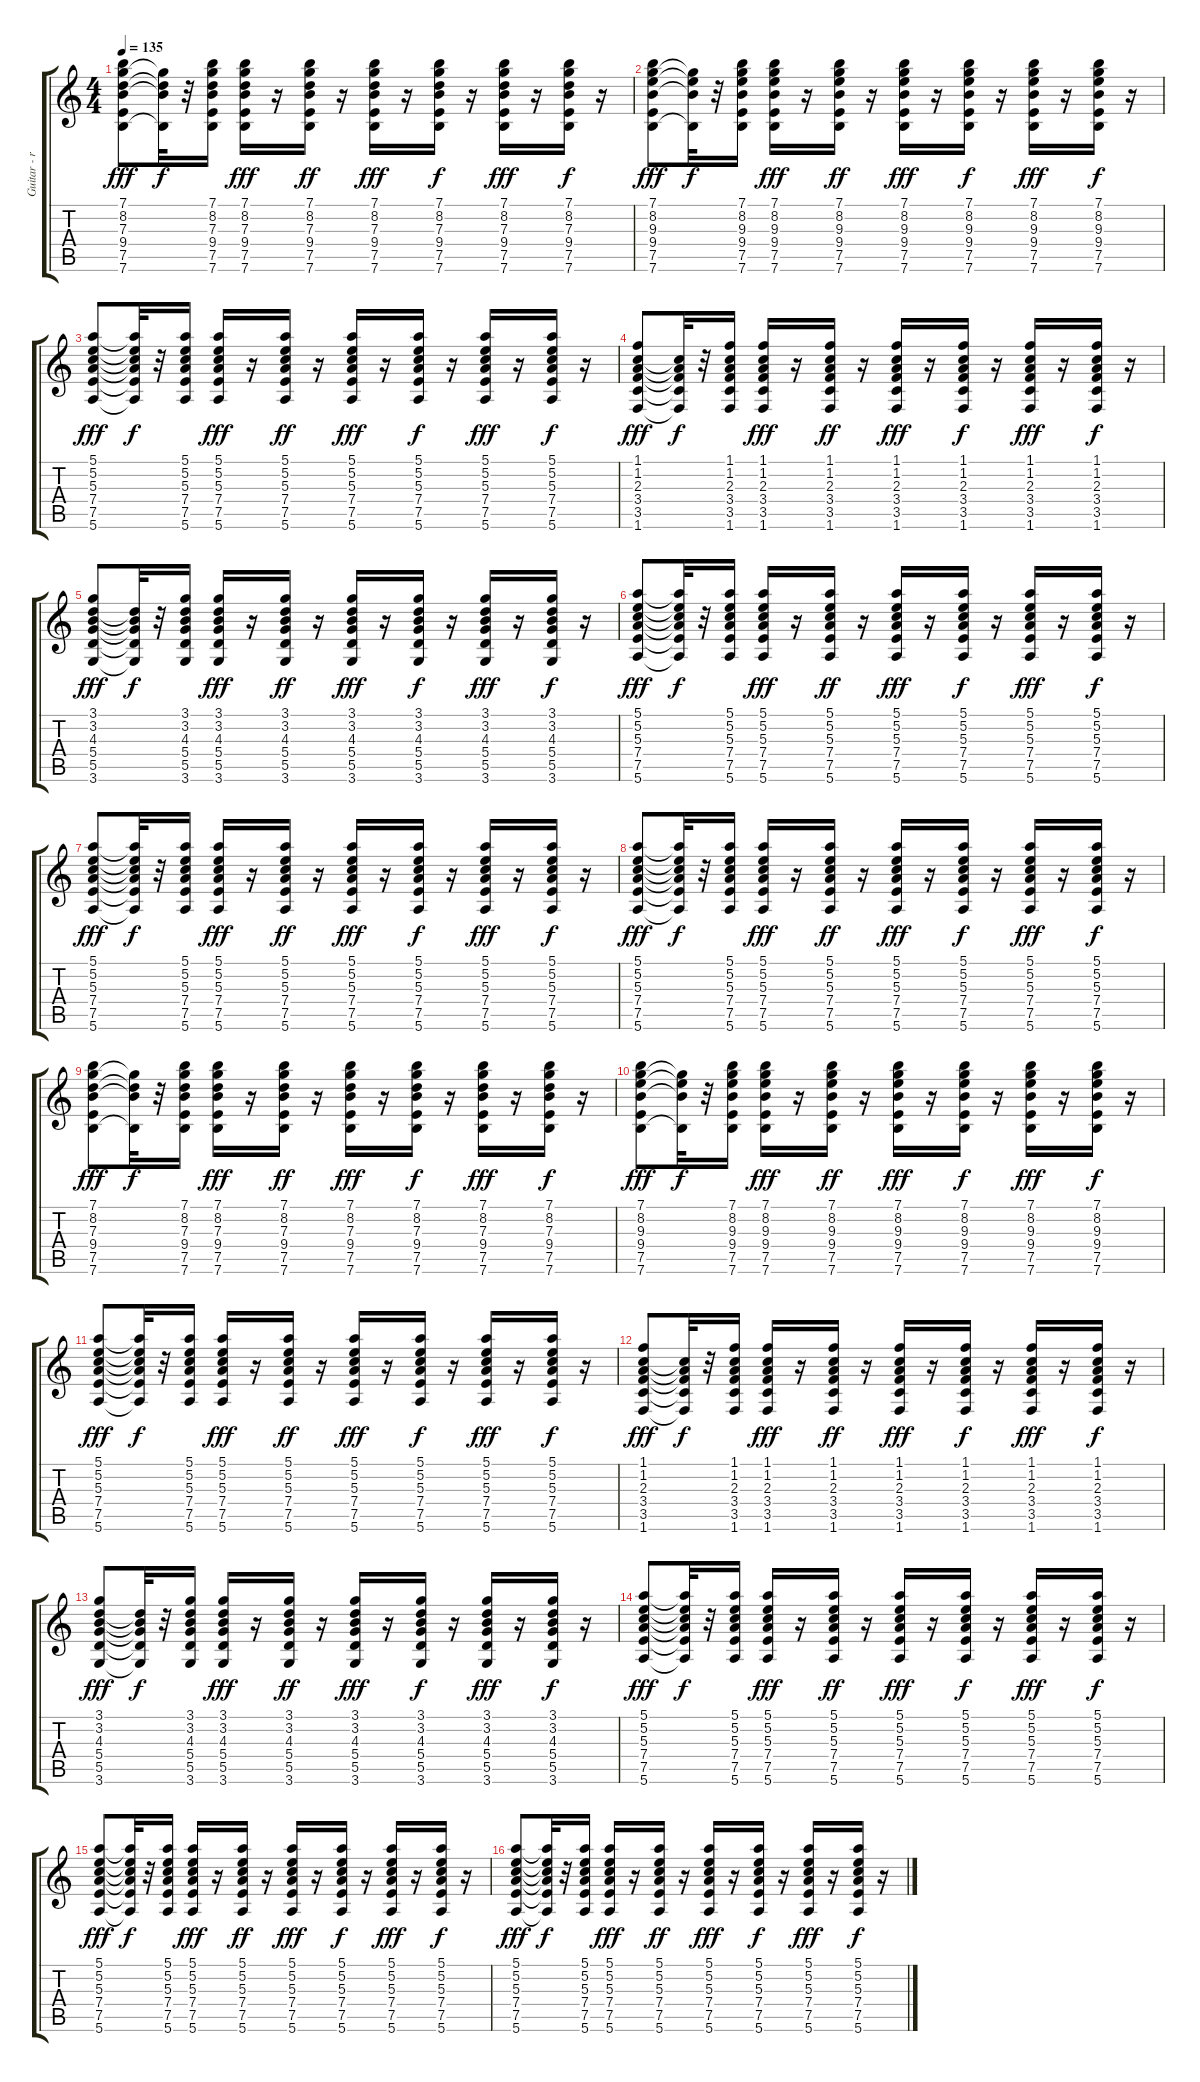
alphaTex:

\track ("Guitar - rithm" "Guitar - r") {instrument acousticguitarsteel}
\staff {score tabs}
\tuning (E4 B3 G3 D3 A2 E2) {hide}
\ts (4 4)
\tempo 135
\clef g2
\ks c
(7.1 8.2 7.3 9.4 7.5 7.6).8{dy fff} (8.2{t} 7.3{t} 9.4{t} 7.6{t}).32{dy f} r.32 (7.1 8.2 7.3 9.4 7.5 7.6).16 (7.1 8.2 7.3 9.4 7.5 7.6).16{dy fff} r.16 (7.1 8.2 7.3 9.4 7.5 7.6).16{dy ff} r.16 (7.1 8.2 7.3 9.4 7.5 7.6).16{dy fff} r.16 (7.1 8.2 7.3 9.4 7.5 7.6).16{dy f} r.16 (7.1 8.2 7.3 9.4 7.5 7.6).16{dy fff} r.16 (7.1 8.2 7.3 9.4 7.5 7.6).16{dy f} r.16 |
(7.1 8.2 9.3 9.4 7.5 7.6).8{dy fff} (8.2{t} 9.3{t} 9.4{t} 7.6{t}).32{dy f} r.32 (7.1 8.2 9.3 9.4 7.5 7.6).16 (7.1 8.2 9.3 9.4 7.5 7.6).16{dy fff} r.16 (7.1 8.2 9.3 9.4 7.5 7.6).16{dy ff} r.16 (7.1 8.2 9.3 9.4 7.5 7.6).16{dy fff} r.16 (7.1 8.2 9.3 9.4 7.5 7.6).16{dy f} r.16 (7.1 8.2 9.3 9.4 7.5 7.6).16{dy fff} r.16 (7.1 8.2 9.3 9.4 7.5 7.6).16{dy f} r.16 |
(5.1 5.2 5.3 7.4 7.5 5.6).8{dy fff} (5.1{t} 5.2{t} 5.3{t} 7.4{t} 7.5{t} 5.6{t}).32{dy f} r.32 (5.1 5.2 5.3 7.4 7.5 5.6).16 (5.1 5.2 5.3 7.4 7.5 5.6).16{dy fff} r.16 (5.1 5.2 5.3 7.4 7.5 5.6).16{dy ff} r.16 (5.1 5.2 5.3 7.4 7.5 5.6).16{dy fff} r.16 (5.1 5.2 5.3 7.4 7.5 5.6).16{dy f} r.16 (5.1 5.2 5.3 7.4 7.5 5.6).16{dy fff} r.16 (5.1 5.2 5.3 7.4 7.5 5.6).16{dy f} r.16 |
(1.1 1.2 2.3 3.4 3.5 1.6).8{dy fff} (1.2{t} 2.3{t} 3.4{t} 3.5{t} 1.6{t}).32{dy f} r.32 (1.1 1.2 2.3 3.4 3.5 1.6).16 (1.1 1.2 2.3 3.4 3.5 1.6).16{dy fff} r.16 (1.1 1.2 2.3 3.4 3.5 1.6).16{dy ff} r.16 (1.1 1.2 2.3 3.4 3.5 1.6).16{dy fff} r.16 (1.1 1.2 2.3 3.4 3.5 1.6).16{dy f} r.16 (1.1 1.2 2.3 3.4 3.5 1.6).16{dy fff} r.16 (1.1 1.2 2.3 3.4 3.5 1.6).16{dy f} r.16 |
(3.1 3.2 4.3 5.4 5.5 3.6).8{dy fff} (3.2{t} 4.3{t} 5.4{t} 5.5{t} 3.6{t}).32{dy f} r.32 (3.1 3.2 4.3 5.4 5.5 3.6).16 (3.1 3.2 4.3 5.4 5.5 3.6).16{dy fff} r.16 (3.1 3.2 4.3 5.4 5.5 3.6).16{dy ff} r.16 (3.1 3.2 4.3 5.4 5.5 3.6).16{dy fff} r.16 (3.1 3.2 4.3 5.4 5.5 3.6).16{dy f} r.16 (3.1 3.2 4.3 5.4 5.5 3.6).16{dy fff} r.16 (3.1 3.2 4.3 5.4 5.5 3.6).16{dy f} r.16 |
(5.1 5.2 5.3 7.4 7.5 5.6).8{dy fff} (5.1{t} 5.2{t} 5.3{t} 7.4{t} 7.5{t} 5.6{t}).32{dy f} r.32 (5.1 5.2 5.3 7.4 7.5 5.6).16 (5.1 5.2 5.3 7.4 7.5 5.6).16{dy fff} r.16 (5.1 5.2 5.3 7.4 7.5 5.6).16{dy ff} r.16 (5.1 5.2 5.3 7.4 7.5 5.6).16{dy fff} r.16 (5.1 5.2 5.3 7.4 7.5 5.6).16{dy f} r.16 (5.1 5.2 5.3 7.4 7.5 5.6).16{dy fff} r.16 (5.1 5.2 5.3 7.4 7.5 5.6).16{dy f} r.16 |
(5.1 5.2 5.3 7.4 7.5 5.6).8{dy fff} (5.1{t} 5.2{t} 5.3{t} 7.4{t} 7.5{t} 5.6{t}).32{dy f} r.32 (5.1 5.2 5.3 7.4 7.5 5.6).16 (5.1 5.2 5.3 7.4 7.5 5.6).16{dy fff} r.16 (5.1 5.2 5.3 7.4 7.5 5.6).16{dy ff} r.16 (5.1 5.2 5.3 7.4 7.5 5.6).16{dy fff} r.16 (5.1 5.2 5.3 7.4 7.5 5.6).16{dy f} r.16 (5.1 5.2 5.3 7.4 7.5 5.6).16{dy fff} r.16 (5.1 5.2 5.3 7.4 7.5 5.6).16{dy f} r.16 |
(5.1 5.2 5.3 7.4 7.5 5.6).8{dy fff} (5.1{t} 5.2{t} 5.3{t} 7.4{t} 7.5{t} 5.6{t}).32{dy f} r.32 (5.1 5.2 5.3 7.4 7.5 5.6).16 (5.1 5.2 5.3 7.4 7.5 5.6).16{dy fff} r.16 (5.1 5.2 5.3 7.4 7.5 5.6).16{dy ff} r.16 (5.1 5.2 5.3 7.4 7.5 5.6).16{dy fff} r.16 (5.1 5.2 5.3 7.4 7.5 5.6).16{dy f} r.16 (5.1 5.2 5.3 7.4 7.5 5.6).16{dy fff} r.16 (5.1 5.2 5.3 7.4 7.5 5.6).16{dy f} r.16 |
(7.1 8.2 7.3 9.4 7.5 7.6).8{dy fff} (8.2{t} 7.3{t} 9.4{t} 7.6{t}).32{dy f} r.32 (7.1 8.2 7.3 9.4 7.5 7.6).16 (7.1 8.2 7.3 9.4 7.5 7.6).16{dy fff} r.16 (7.1 8.2 7.3 9.4 7.5 7.6).16{dy ff} r.16 (7.1 8.2 7.3 9.4 7.5 7.6).16{dy fff} r.16 (7.1 8.2 7.3 9.4 7.5 7.6).16{dy f} r.16 (7.1 8.2 7.3 9.4 7.5 7.6).16{dy fff} r.16 (7.1 8.2 7.3 9.4 7.5 7.6).16{dy f} r.16 |
(7.1 8.2 9.3 9.4 7.5 7.6).8{dy fff} (8.2{t} 9.3{t} 9.4{t} 7.6{t}).32{dy f} r.32 (7.1 8.2 9.3 9.4 7.5 7.6).16 (7.1 8.2 9.3 9.4 7.5 7.6).16{dy fff} r.16 (7.1 8.2 9.3 9.4 7.5 7.6).16{dy ff} r.16 (7.1 8.2 9.3 9.4 7.5 7.6).16{dy fff} r.16 (7.1 8.2 9.3 9.4 7.5 7.6).16{dy f} r.16 (7.1 8.2 9.3 9.4 7.5 7.6).16{dy fff} r.16 (7.1 8.2 9.3 9.4 7.5 7.6).16{dy f} r.16 |
(5.1 5.2 5.3 7.4 7.5 5.6).8{dy fff} (5.1{t} 5.2{t} 5.3{t} 7.4{t} 7.5{t} 5.6{t}).32{dy f} r.32 (5.1 5.2 5.3 7.4 7.5 5.6).16 (5.1 5.2 5.3 7.4 7.5 5.6).16{dy fff} r.16 (5.1 5.2 5.3 7.4 7.5 5.6).16{dy ff} r.16 (5.1 5.2 5.3 7.4 7.5 5.6).16{dy fff} r.16 (5.1 5.2 5.3 7.4 7.5 5.6).16{dy f} r.16 (5.1 5.2 5.3 7.4 7.5 5.6).16{dy fff} r.16 (5.1 5.2 5.3 7.4 7.5 5.6).16{dy f} r.16 |
(1.1 1.2 2.3 3.4 3.5 1.6).8{dy fff} (1.2{t} 2.3{t} 3.4{t} 3.5{t} 1.6{t}).32{dy f} r.32 (1.1 1.2 2.3 3.4 3.5 1.6).16 (1.1 1.2 2.3 3.4 3.5 1.6).16{dy fff} r.16 (1.1 1.2 2.3 3.4 3.5 1.6).16{dy ff} r.16 (1.1 1.2 2.3 3.4 3.5 1.6).16{dy fff} r.16 (1.1 1.2 2.3 3.4 3.5 1.6).16{dy f} r.16 (1.1 1.2 2.3 3.4 3.5 1.6).16{dy fff} r.16 (1.1 1.2 2.3 3.4 3.5 1.6).16{dy f} r.16 |
(3.1 3.2 4.3 5.4 5.5 3.6).8{dy fff} (3.2{t} 4.3{t} 5.4{t} 5.5{t} 3.6{t}).32{dy f} r.32 (3.1 3.2 4.3 5.4 5.5 3.6).16 (3.1 3.2 4.3 5.4 5.5 3.6).16{dy fff} r.16 (3.1 3.2 4.3 5.4 5.5 3.6).16{dy ff} r.16 (3.1 3.2 4.3 5.4 5.5 3.6).16{dy fff} r.16 (3.1 3.2 4.3 5.4 5.5 3.6).16{dy f} r.16 (3.1 3.2 4.3 5.4 5.5 3.6).16{dy fff} r.16 (3.1 3.2 4.3 5.4 5.5 3.6).16{dy f} r.16 |
(5.1 5.2 5.3 7.4 7.5 5.6).8{dy fff} (5.1{t} 5.2{t} 5.3{t} 7.4{t} 7.5{t} 5.6{t}).32{dy f} r.32 (5.1 5.2 5.3 7.4 7.5 5.6).16 (5.1 5.2 5.3 7.4 7.5 5.6).16{dy fff} r.16 (5.1 5.2 5.3 7.4 7.5 5.6).16{dy ff} r.16 (5.1 5.2 5.3 7.4 7.5 5.6).16{dy fff} r.16 (5.1 5.2 5.3 7.4 7.5 5.6).16{dy f} r.16 (5.1 5.2 5.3 7.4 7.5 5.6).16{dy fff} r.16 (5.1 5.2 5.3 7.4 7.5 5.6).16{dy f} r.16 |
(5.1 5.2 5.3 7.4 7.5 5.6).8{dy fff} (5.1{t} 5.2{t} 5.3{t} 7.4{t} 7.5{t} 5.6{t}).32{dy f} r.32 (5.1 5.2 5.3 7.4 7.5 5.6).16 (5.1 5.2 5.3 7.4 7.5 5.6).16{dy fff} r.16 (5.1 5.2 5.3 7.4 7.5 5.6).16{dy ff} r.16 (5.1 5.2 5.3 7.4 7.5 5.6).16{dy fff} r.16 (5.1 5.2 5.3 7.4 7.5 5.6).16{dy f} r.16 (5.1 5.2 5.3 7.4 7.5 5.6).16{dy fff} r.16 (5.1 5.2 5.3 7.4 7.5 5.6).16{dy f} r.16 |
(5.1 5.2 5.3 7.4 7.5 5.6).8{dy fff} (5.1{t} 5.2{t} 5.3{t} 7.4{t} 7.5{t} 5.6{t}).32{dy f} r.32 (5.1 5.2 5.3 7.4 7.5 5.6).16 (5.1 5.2 5.3 7.4 7.5 5.6).16{dy fff} r.16 (5.1 5.2 5.3 7.4 7.5 5.6).16{dy ff} r.16 (5.1 5.2 5.3 7.4 7.5 5.6).16{dy fff} r.16 (5.1 5.2 5.3 7.4 7.5 5.6).16{dy f} r.16 (5.1 5.2 5.3 7.4 7.5 5.6).16{dy fff} r.16 (5.1 5.2 5.3 7.4 7.5 5.6).16{dy f} r.16
